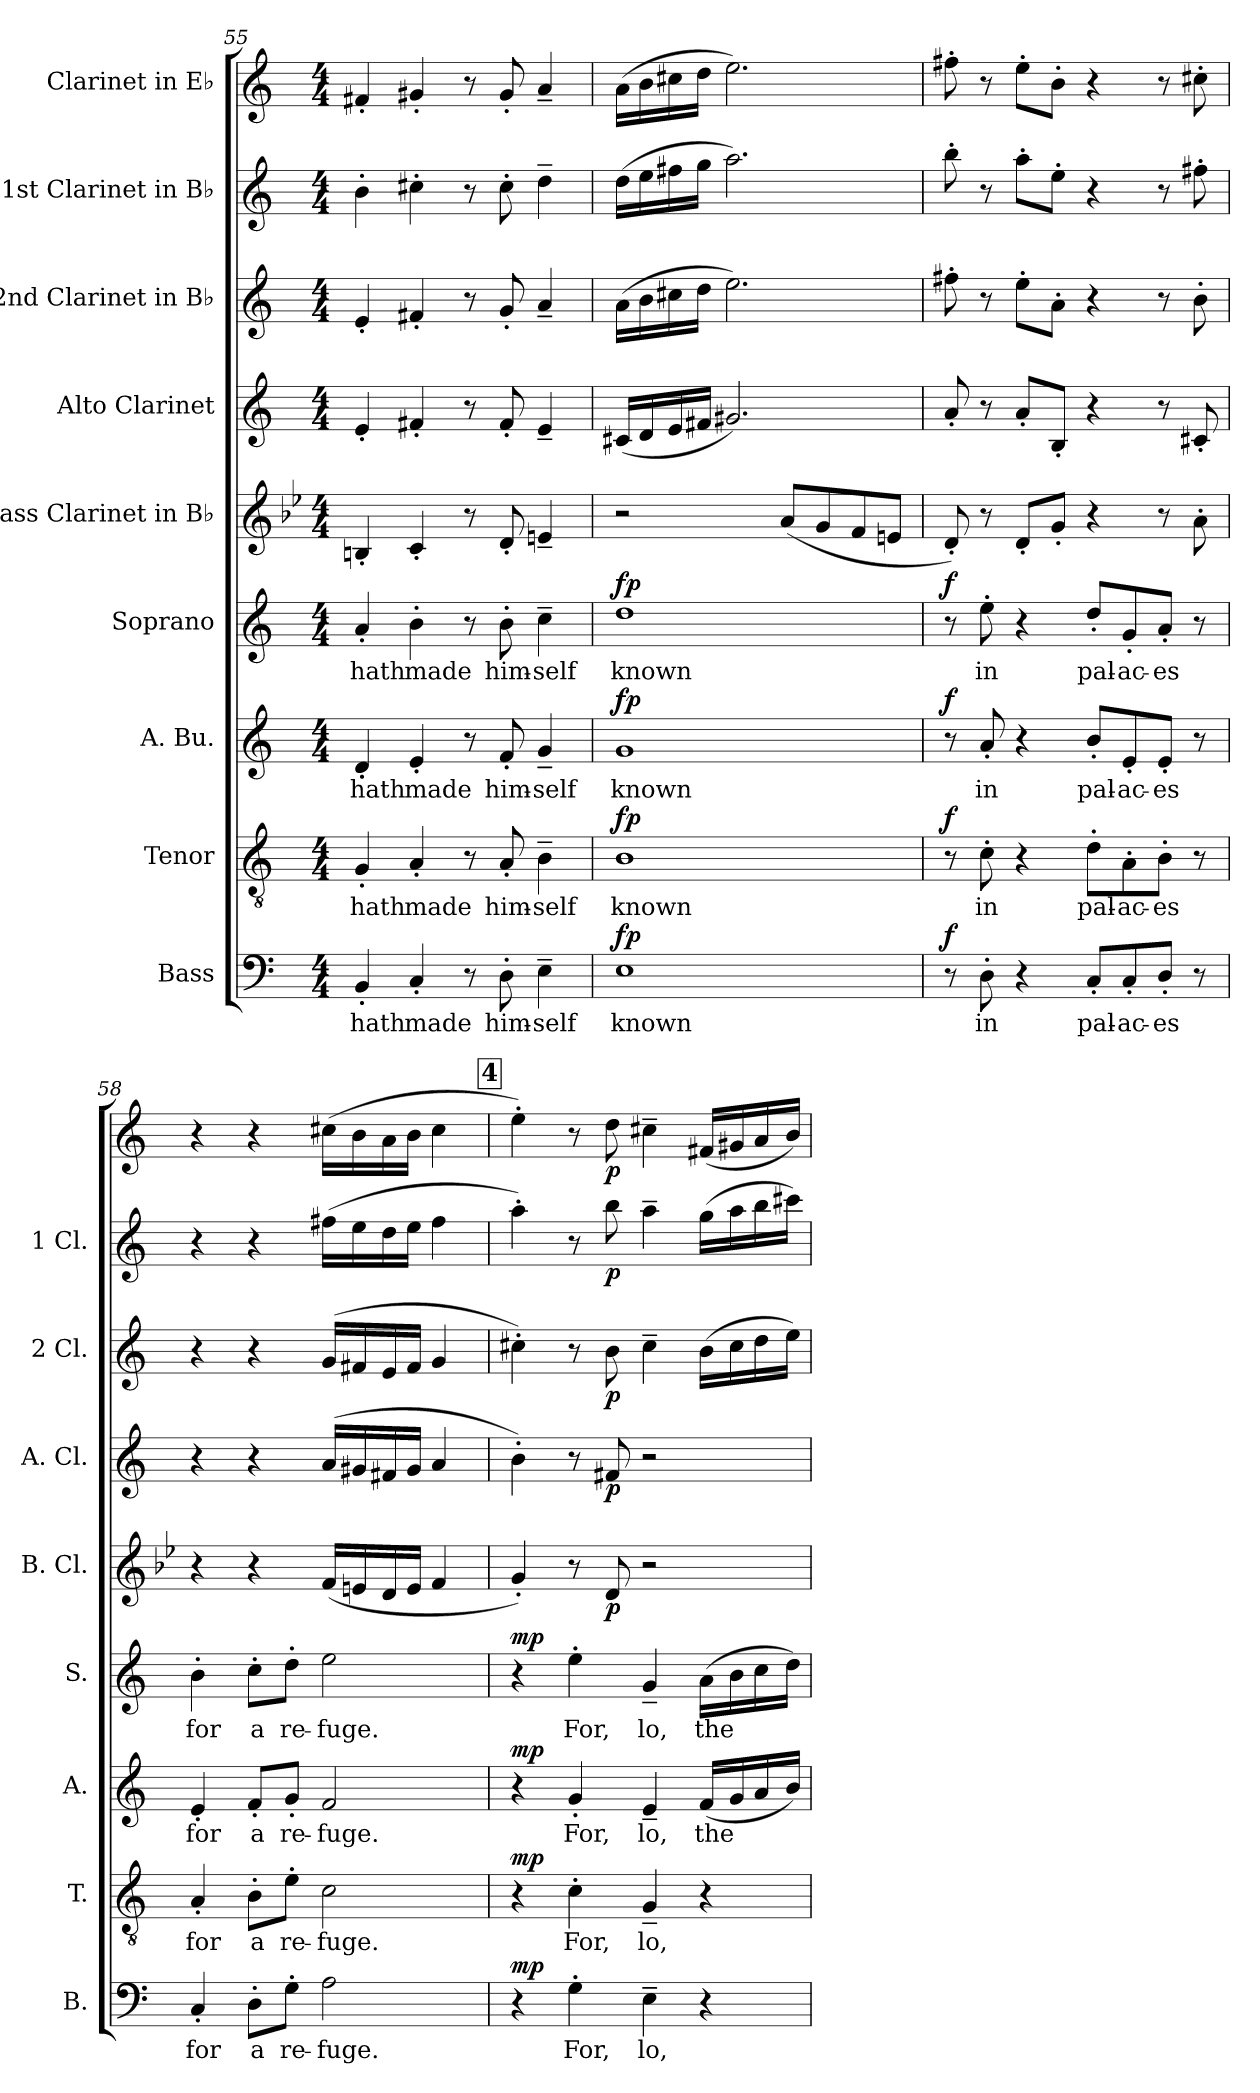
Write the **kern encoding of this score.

**kern	**text	**dynam	**kern	**text	**dynam	**kern	**text	**dynam	**kern	**text	**dynam	**kern	**dynam	**kern	**dynam	**kern	**dynam	**kern	**dynam	**kern	**dynam
*part9	*part9	*part9	*part8	*part8	*part8	*part7	*part7	*part7	*part6	*part6	*part6	*part5	*part5	*part4	*part4	*part3	*part3	*part2	*part2	*part1	*part1
*staff9	*staff9	*staff9	*staff8	*staff8	*staff8	*staff7	*staff7	*staff7	*staff6	*staff6	*staff6	*staff5	*staff5	*staff4	*staff4	*staff3	*staff3	*staff2	*staff2	*staff1	*staff1
*I"Bass	*	*	*I"Tenor	*	*	*I"A. Bu.	*	*	*I"Soprano	*	*	*I"Bass Clarinet in B♭	*	*I"Alto Clarinet	*	*I"2nd Clarinet in B♭	*	*I"1st Clarinet in B♭	*	*I"Clarinet in E♭	*
*I'B.	*	*	*I'T.	*	*	*I'A.	*	*	*I'S.	*	*	*I'B. Cl.	*	*I'A. Cl.	*	*I'2 Cl.	*	*I'1 Cl.	*	*	*
*clefF4	*	*	*clefGv2	*	*	*clefG2	*	*	*clefG2	*	*	*clefG2	*	*clefG2	*	*clefG2	*	*clefG2	*	*clefG2	*
*	*	*	*	*	*	*	*	*	*	*	*	*ITrd8c14	*	*ITrd5c9	*	*ITrd1c2	*	*ITrd1c2	*	*ITrd-2c-3	*
*k[]	*	*	*k[]	*	*	*k[]	*	*	*k[]	*	*	*k[b-e-]	*	*k[b-e-a-]	*	*k[b-e-]	*	*k[b-e-]	*	*k[b-e-a-]	*
*M4/4	*	*	*M4/4	*	*	*M4/4	*	*	*M4/4	*	*	*M4/4	*	*M4/4	*	*M4/4	*	*M4/4	*	*M4/4	*
=55	=55	=55	=55	=55	=55	=55	=55	=55	=55	=55	=55	=55	=55	=55	=55	=55	=55	=55	=55	=55	=55
!	!LO:LY:b	!	!	!LO:LY:b	!	!	!LO:LY:b	!	!	!LO:LY:b	!	!	!	!	!	!	!	!	!	!	!
4BB'/	hath	.	4G'/	hath	.	4d'/	hath	.	4a'/	hath	.	4BBn'/	.	4G'/	.	4d'/	.	4a'\	.	4an'/	.
!	!LO:LY:b	!	!	!LO:LY:b	!	!	!LO:LY:b	!	!	!LO:LY:b	!	!	!	!	!	!	!	!	!	!	!
4C'/	made	.	4A'/	made	.	4e'/	made	.	4b'\	made	.	4C'/	.	4An'/	.	4en'/	.	4bn'\	.	4bn'/	.
8r	.	.	8r	.	.	8r	.	.	8r	.	.	8r	.	8r	.	8r	.	8r	.	8r	.
!	!LO:LY:b	!	!	!LO:LY:b	!	!	!LO:LY:b	!	!	!LO:LY:b	!	!	!	!	!	!	!	!	!	!	!
8D'\	him-	.	8A'/	him-	.	8f'/	him-	.	8b'\	him-	.	8D'/	.	8A'/	.	8f'/	.	8b'\	.	8b'/	.
!	!LO:LY:b	!	!	!LO:LY:b	!	!	!LO:LY:b	!	!	!LO:LY:b	!	!	!	!	!	!	!	!	!	!	!
4E~\	-self	.	4B~\	-self	.	4g~/	-self	.	4cc~\	-self	.	4En~/	.	4G~/	.	4g~/	.	4cc~\	.	4cc~/	.
!!LO:PB:g=z
=56	=56	=56	=56	=56	=56	=56	=56	=56	=56	=56	=56	=56	=56	=56	=56	=56	=56	=56	=56	=56	=56
!	!LO:LY:b	!LO:DY:b	!	!LO:LY:b	!LO:DY:b	!	!LO:LY:b	!LO:DY:b	!	!LO:LY:b	!LO:DY:b	!	!	!	!	!	!	!	!	!	!
1E	known	fp	1B	known	fp	1g	known	fp	1dd	known	fp	2r	.	(16En/LL	.	(16g\LL	.	(16cc\LL	.	(16cc\LL	.
.	.	.	.	.	.	.	.	.	.	.	.	.	.	16F/	.	16a\	.	16dd\	.	16dd\	.
.	.	.	.	.	.	.	.	.	.	.	.	.	.	16G/	.	16bn\	.	16een\	.	16een\	.
.	.	.	.	.	.	.	.	.	.	.	.	.	.	16An/JJ	.	16cc\JJ	.	16ff\JJ	.	16ff\JJ	.
.	.	.	.	.	.	.	.	.	.	.	.	.	.	2.Bn/)	.	2.dd\)	.	2.gg\)	.	2.gg\)	.
.	.	.	.	.	.	.	.	.	.	.	.	(8A/L	.	.	.	.	.	.	.	.	.
.	.	.	.	.	.	.	.	.	.	.	.	8G/	.	.	.	.	.	.	.	.	.
.	.	.	.	.	.	.	.	.	.	.	.	8F/	.	.	.	.	.	.	.	.	.
.	.	.	.	.	.	.	.	.	.	.	.	8En/J	.	.	.	.	.	.	.	.	.
=57	=57	=57	=57	=57	=57	=57	=57	=57	=57	=57	=57	=57	=57	=57	=57	=57	=57	=57	=57	=57	=57
!	!	!LO:DY:b	!	!	!LO:DY:b	!	!	!LO:DY:b	!	!	!LO:DY:b	!	!	!	!	!	!	!	!	!	!
8r	.	f	8r	.	f	8r	.	f	8r	.	f	8D'/)	.	8c'/	.	8een'\	.	8aa'\	.	8aan'\	.
!	!LO:LY:b	!	!	!LO:LY:b	!	!	!LO:LY:b	!	!	!LO:LY:b	!	!	!	!	!	!	!	!	!	!	!
8D'\	in	.	8c'\	in	.	8a'/	in	.	8ee'\	in	.	8r	.	8r	.	8r	.	8r	.	8r	.
4r	.	.	4r	.	.	4r	.	.	4r	.	.	8D'/L	.	8c'/L	.	8dd'\L	.	8gg'\L	.	8gg'\L	.
.	.	.	.	.	.	.	.	.	.	.	.	8G'/J	.	8D'/J	.	8g'\J	.	8dd'\J	.	8dd'\J	.
!	!LO:LY:b	!	!	!LO:LY:b	!	!	!LO:LY:b	!	!	!LO:LY:b	!	!	!	!	!	!	!	!	!	!	!
8C'/L	pal-	.	8d'\L	pal-	.	8b'/L	pal-	.	8dd'/L	pal-	.	4r	.	4r	.	4r	.	4r	.	4r	.
!	!LO:LY:b	!	!	!LO:LY:b	!	!	!LO:LY:b	!	!	!LO:LY:b	!	!	!	!	!	!	!	!	!	!	!
8C'/	-ac-	.	8A'\	-ac-	.	8e'/	-ac-	.	8g'/	-ac-	.	.	.	.	.	.	.	.	.	.	.
!	!LO:LY:b	!	!	!LO:LY:b	!	!	!LO:LY:b	!	!	!LO:LY:b	!	!	!	!	!	!	!	!	!	!	!
8D'/J	-es	.	8B'\J	-es	.	8e'/J	-es	.	8a'/J	-es	.	8r	.	8r	.	8r	.	8r	.	8r	.
8r	.	.	8r	.	.	8r	.	.	8r	.	.	8A'\	.	8En'/	.	8a'\	.	8een'\	.	8een'\	.
=58	=58	=58	=58	=58	=58	=58	=58	=58	=58	=58	=58	=58	=58	=58	=58	=58	=58	=58	=58	=58	=58
!	!LO:LY:b	!	!	!LO:LY:b	!	!	!LO:LY:b	!	!	!LO:LY:b	!	!	!	!	!	!	!	!	!	!	!
4C'/	for	.	4A'/	for	.	4e'/	for	.	4b'\	for	.	4r	.	4r	.	4r	.	4r	.	4r	.
!	!LO:LY:b	!	!	!LO:LY:b	!	!	!LO:LY:b	!	!	!LO:LY:b	!	!	!	!	!	!	!	!	!	!	!
8D'\L	a	.	8B'\L	a	.	8f'/L	a	.	8cc'\L	a	.	4r	.	4r	.	4r	.	4r	.	4r	.
!	!LO:LY:b	!	!	!LO:LY:b	!	!	!LO:LY:b	!	!	!LO:LY:b	!	!	!	!	!	!	!	!	!	!	!
8G'\J	re-	.	8e'\J	re-	.	8g'/J	re-	.	8dd'\J	re-	.	.	.	.	.	.	.	.	.	.	.
!	!LO:LY:b	!	!	!LO:LY:b	!	!	!LO:LY:b	!	!	!LO:LY:b	!	!	!	!	!	!	!	!	!	!	!
2A\	-fuge.	.	2c\	-fuge.	.	2f/	-fuge.	.	2ee\	-fuge.	.	(16F/LL	.	(16c/LL	.	(16f/LL	.	(16een\LL	.	(16een\LL	.
.	.	.	.	.	.	.	.	.	.	.	.	16En/	.	16Bn/	.	16en/	.	16dd\	.	16dd\	.
.	.	.	.	.	.	.	.	.	.	.	.	16D/	.	16An/	.	16d/	.	16cc\	.	16cc\	.
.	.	.	.	.	.	.	.	.	.	.	.	16E/JJ	.	16B/JJ	.	16e/JJ	.	16dd\JJ	.	16dd\JJ	.
.	.	.	.	.	.	.	.	.	.	.	.	4F/	.	4c/	.	4f/	.	4ee\	.	4ee\	.
!!LO:PB:g=z
!!LO:REH:place=s1:a:B:fs=14:t=4
=59	=59	=59	=59	=59	=59	=59	=59	=59	=59	=59	=59	=59	=59	=59	=59	=59	=59	=59	=59	=59	=59
!	!	!LO:DY:b	!	!	!LO:DY:b	!	!	!LO:DY:b	!	!	!LO:DY:b	!	!	!	!	!	!	!	!	!	!
4r	.	mp	4r	.	mp	4r	.	mp	4r	.	mp	4G'/)	.	4d'\)	.	4bn'\)	.	4gg'\)	.	4gg'\)	.
!	!LO:LY:b	!	!	!LO:LY:b	!	!	!LO:LY:b	!	!	!LO:LY:b	!	!	!	!	!	!	!	!	!	!	!
4G'\	For,	.	4c'\	For,	.	4g'/	For,	.	4ee'\	For,	.	8r	.	8r	.	8r	.	8r	.	8r	.
!	!	!	!	!	!	!	!	!	!	!	!	!	!LO:DY:b	!	!LO:DY:b	!	!LO:DY:b	!	!LO:DY:b	!	!LO:DY:b
.	.	.	.	.	.	.	.	.	.	.	.	8D/	p	8An/	p	8a\	p	8aa\	p	8ff\	p
!	!LO:LY:b	!	!	!LO:LY:b	!	!	!LO:LY:b	!	!	!LO:LY:b	!	!	!	!	!	!	!	!	!	!	!
4E~\	lo,	.	4G~/	lo,	.	4e~/	lo,	.	4g~/	lo,	.	2r	.	2r	.	4b~\	.	4gg~\	.	4een~\	.
!	!	!	!	!	!	!	!LO:LY:b	!	!	!LO:LY:b	!	!	!	!	!	!	!	!	!	!	!
4r	.	.	4r	.	.	(16f/LL	the	.	(16a\LL	the	.	.	.	.	.	(16a\LL	.	(16ff\LL	.	(16an/LL	.
.	.	.	.	.	.	16g/	.	.	16b\	.	.	.	.	.	.	16b\	.	16gg\	.	16bn/	.
.	.	.	.	.	.	16a/	.	.	16cc\	.	.	.	.	.	.	16cc\	.	16aa\	.	16cc/	.
.	.	.	.	.	.	16b/JJ)	.	.	16dd\JJ)	.	.	.	.	.	.	16dd\JJ)	.	16bbn\JJ)	.	16dd/JJ)	.
=	=	=	=	=	=	=	=	=	=	=	=	=	=	=	=	=	=	=	=	=	=
*-	*-	*-	*-	*-	*-	*-	*-	*-	*-	*-	*-	*-	*-	*-	*-	*-	*-	*-	*-	*-	*-
